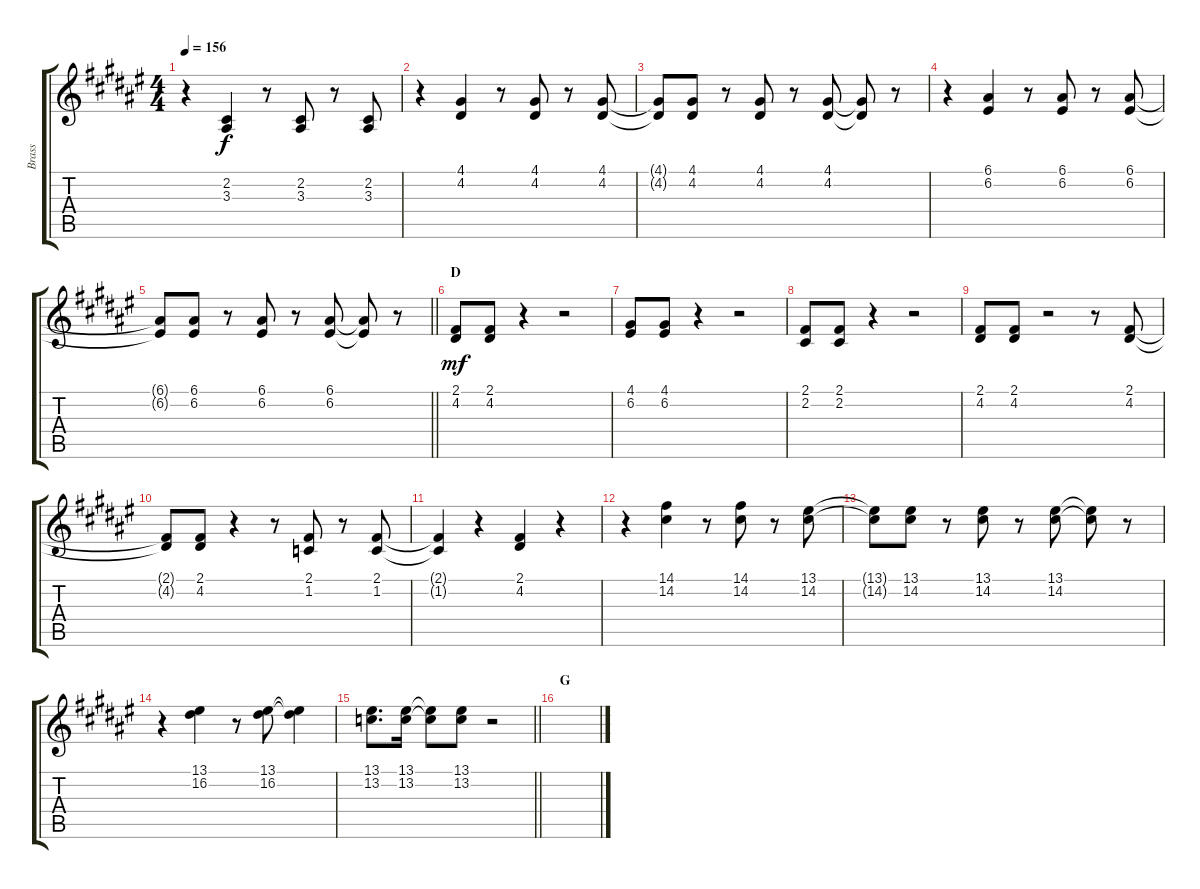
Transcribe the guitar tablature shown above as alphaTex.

\track ("Brass" "Brass") {instrument synthbrass1}
\staff {score tabs}
\tuning (E4 B3 G3 D3 A2 E2) {hide}
\ts (4 4)
\tempo 156
\clef g2
\ks f#
r.4{dy f} (2.2 3.3).4 r.8 (2.2 3.3).8 r.8 (2.2 3.3).8 |
r.4 (4.1 4.2).4 r.8 (4.1 4.2).8 r.8 (4.1 4.2).8 |
(4.1{t} 4.2{t}).8 (4.1 4.2).8 r.8 (4.1 4.2).8 r.8 (4.1 4.2).8 (4.1{t} 4.2{t}).8 r.8 |
r.4 (6.1 6.2).4 r.8 (6.1 6.2).8 r.8 (6.1 6.2).8 |
\barLineRight lightlight
(6.1{t} 6.2{t}).8 (6.1 6.2).8 r.8 (6.1 6.2).8 r.8 (6.1 6.2).8 (6.1{t} 6.2{t}).8 r.8 |
\section ("" "D")
(2.1 4.2).8{dy mf} (2.1 4.2).8 r.4 r.2 |
(4.1 6.2).8 (4.1 6.2).8 r.4 r.2 |
(2.1 2.2).8 (2.1 2.2).8 r.4 r.2 |
(2.1 4.2).8 (2.1 4.2).8 r.2 r.8 (2.1 4.2).8 |
(2.1{t} 4.2{t}).8 (2.1 4.2).8 r.4 r.8 (2.1 1.2).8 r.8 (2.1 1.2).8 |
(2.1{t} 1.2{t}).4 r.4 (2.1 4.2).4 r.4 |
r.4 (14.1 14.2).4 r.8 (14.1 14.2).8 r.8 (13.1 14.2).8 |
(13.1{t} 14.2{t}).8 (13.1 14.2).8 r.8 (13.1 14.2).8 r.8 (13.1 14.2).8 (13.1{t} 14.2{t}).8 r.8 |
r.4 (13.1 16.2).4 r.8 (13.1 16.2).8 (13.1{t} 16.2{t}).4 |
\barLineRight lightlight
(13.1 13.2).8{d} (13.1 13.2).16 (13.1{t} 13.2{t}).8 (13.1 13.2).8 r.2 |
\section ("" "G")
